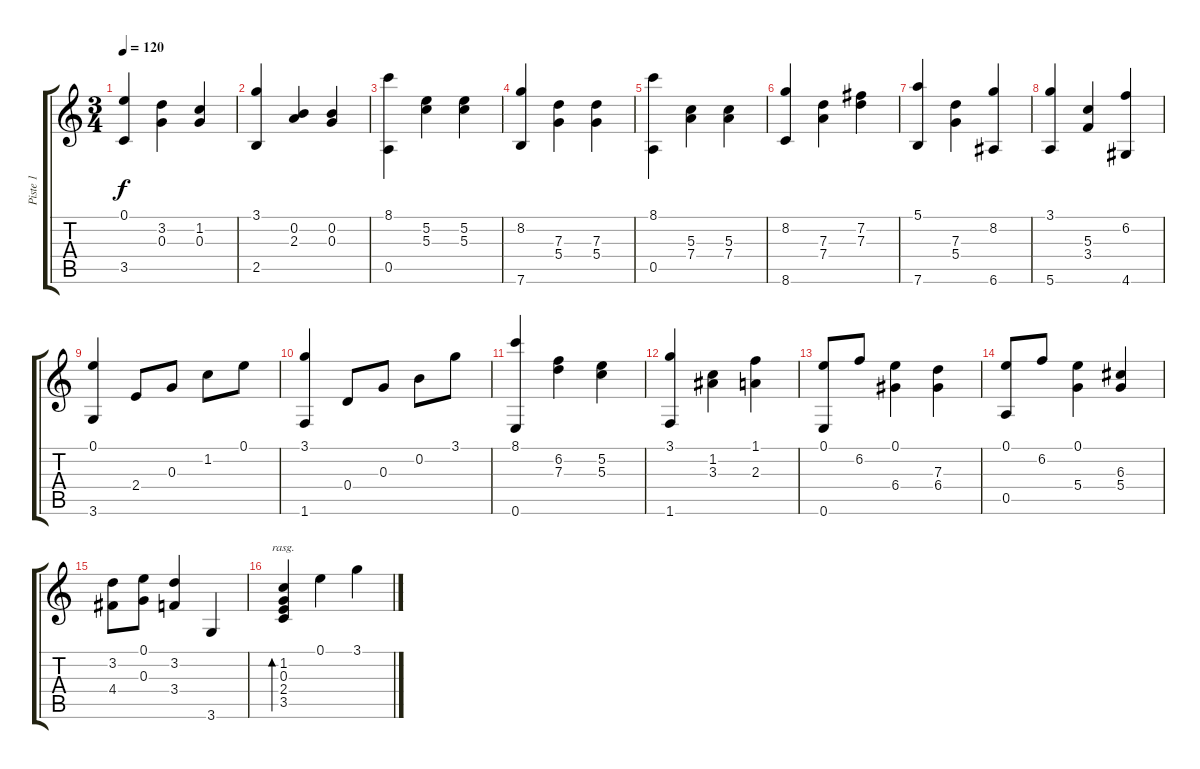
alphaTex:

\track ("Piste 1" "Piste 1") {instrument acousticguitarnylon}
\staff {score tabs}
\tuning (E4 B3 G3 D3 A2 E2) {hide}
\ts (3 4)
\tempo 120
\clef g2
\ks c
(0.1 3.5).4{dy f} (3.2 0.3).4 (1.2 0.3).4 |
(3.1 2.5).4 (0.2 2.3).4 (0.2 0.3).4 |
(8.1 0.5).4 (5.2 5.3).4 (5.2 5.3).4 |
(8.2 7.6).4 (7.3 5.4).4 (7.3 5.4).4 |
(8.1 0.5).4 (5.3 7.4).4 (5.3 7.4).4 |
(8.2 8.6).4 (7.3 7.4).4 (7.2 7.3).4 |
(5.1 7.6).4 (7.3 5.4).4 (8.2 6.6).4 |
(3.1 5.6).4 (5.3 3.4).4 (6.2 4.6).4 |
(0.1 3.6).4 2.4.8 0.3.8 1.2.8 0.1.8 |
(3.1 1.6).4 0.4.8 0.3.8 0.2.8 3.1.8 |
(8.1 0.6).4 (6.2 7.3).4 (5.2 5.3).4 |
(3.1 1.6).4 (1.2 3.3).4 (1.1 2.3).4 |
(0.1 0.6).8 6.2.8 (0.1 6.4).4 (7.3 6.4).4 |
(0.1 0.5).8 6.2.8 (0.1 5.4).4 (6.3 5.4).4 |
(3.2 4.4).8 (0.1 0.3).8 (3.2 3.4).4 3.6.4 |
(1.2 0.3 2.4 3.5).4{bd 480 rasg ii} 0.1.4 3.1.4
